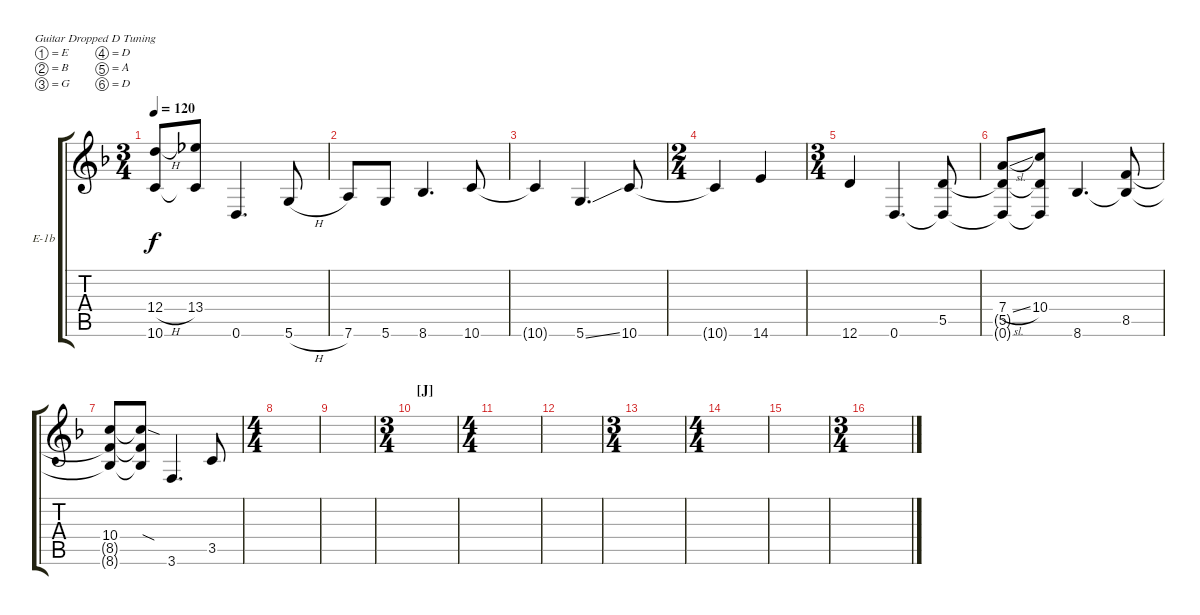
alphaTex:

\defaultSystemsLayout 4
\bracketExtendMode groupsimilarinstruments
\firstSystemTrackNameOrientation horizontal
\otherSystemsTrackNameOrientation horizontal
\track ("Effect 1b" "E-1b") {instrument electricguitarclean}
\staff {score tabs}
\tuning (E4 B3 G3 D3 A2 D2)
\ts (3 4)
\tempo 120
\clef g2
\ks f
(12.4{h} 10.6{t}).8{dy f} (13.4 10.6{t}).8 0.6.4{d} 5.6{h}.8 |
7.6.8 5.6.8 8.6.4{d} 10.6.8 |
10.6{t}.4 5.6{ss}.4{d} 10.6.8 |
\ts (2 4)
10.6{t}.4 14.6.4 |
\ts (3 4)
12.6.4 0.6.4{d} (5.5 0.6{t}).8 |
(7.4{sl} 5.5{t} 0.6{t}).8 (10.4 5.5{t} 0.6{t}).8 8.6.4{d} (8.5 8.6{t}).8 |
(10.4 8.5{t} 8.6{t}).8 (10.4{sod t} 8.5{t} 8.6{t}).8 3.6.4{d} 3.5.8 |
\ts (4 4)
|
|
\ts (3 4)
\section ("J" "")
|
\ts (4 4)
|
|
\ts (3 4)
|
\ts (4 4)
|
|
\ts (3 4)
